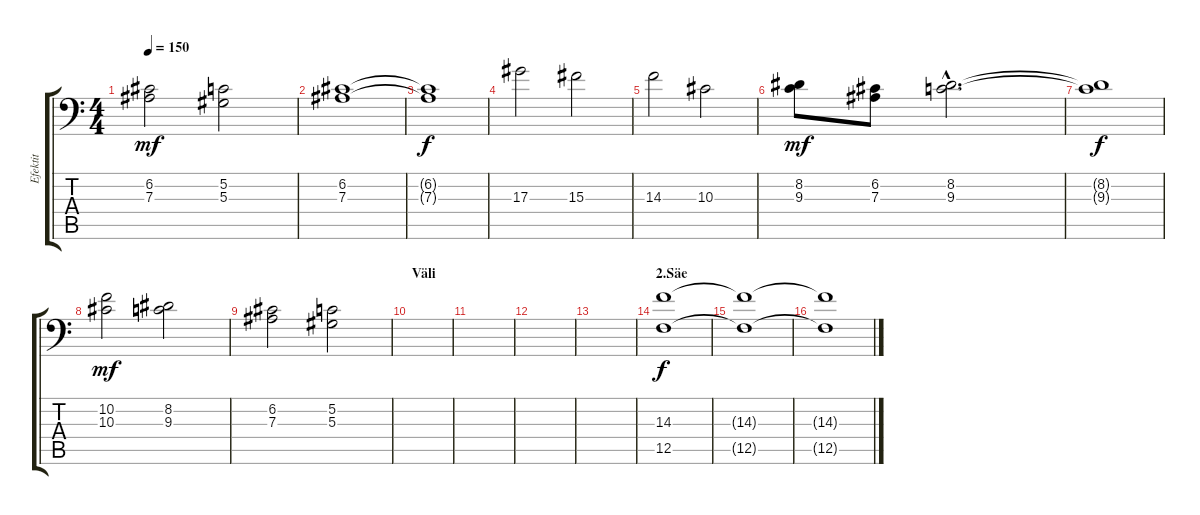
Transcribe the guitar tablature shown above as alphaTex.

\track ("Efektit" "Efektit") {instrument lead1square}
\staff {score tabs}
\tuning (C4 G3 Eb3 Bb2 F2 Bb1) {hide}
\ts (4 4)
\tempo 150
\clef f4
\ks c
(6.2 7.3).2{dy mf volume 13 balance 8 instrument lead1square} (5.2 5.3).2 |
(6.2 7.3).1{volume 13 balance 8 instrument lead1square} |
(6.2{t} 7.3{t}).1{dy f} |
17.3.2{volume 13 balance 8 instrument lead1square} 15.3.2 |
14.3.2{volume 13 balance 8 instrument lead1square} 10.3.2 |
(8.2 9.3).8{dy mf volume 13 balance 8 instrument lead1square} (6.2 7.3).8 (8.2{hac} 9.3{hac}).2{d} |
(8.2{t} 9.3{t}).1{dy f} |
(10.2 10.3).2{dy mf volume 13 balance 8 instrument lead1square} (8.2 9.3).2 |
(6.2 7.3).2{volume 13 balance 8 instrument lead1square} (5.2 5.3).2 |
\section ("" "Väli")
|
|
|
|
\section ("" "2.Säe")
(14.3 12.5).1{dy f volume 10 balance 8 instrument pad1newage} |
(14.3{t} 12.5{t}).1 |
(14.3{t} 12.5{t}).1
